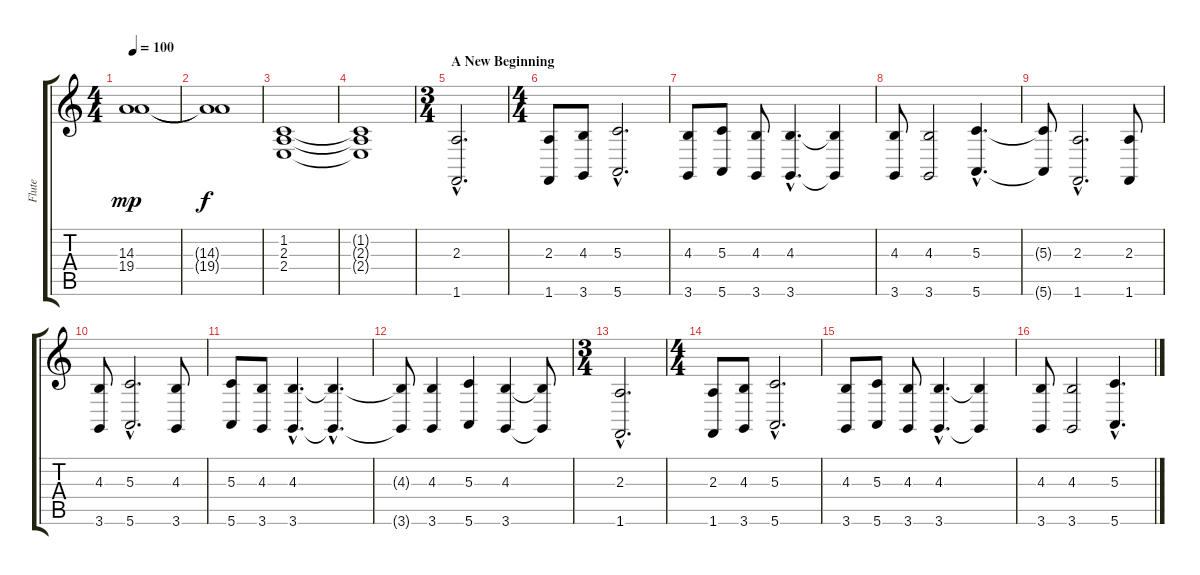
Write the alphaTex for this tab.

\track ("Flute" "Flute") {instrument flute}
\staff {score tabs}
\tuning (E4 B3 G3 D3 A2 E2) {hide}
\ts (4 4)
\tempo 100
\clef g2
\ks c
(14.3 19.4).1{dy mp} |
(14.3{t} 19.4{t}).1{dy f} |
(1.2 2.3 2.4).1{volume 2} |
(1.2{t} 2.3{t} 2.4{t}).1 |
\ts (3 4)
\section ("" "A New Beginning")
(2.3{hac} 1.6{hac}).2{d volume 14} |
\ts (4 4)
(2.3 1.6).8 (4.3 3.6).8 (5.3{hac} 5.6{hac}).2{d} |
(4.3 3.6).8 (5.3 5.6).8 (4.3 3.6).8 (4.3{hac} 3.6{hac}).4{d} (4.3{t} 3.6{t}).4 |
(4.3 3.6).8 (4.3 3.6).2 (5.3{hac} 5.6{hac}).4{d} |
(5.3{t} 5.6{t}).8 (2.3{hac} 1.6{hac}).2{d} (2.3 1.6).8 |
(4.3 3.6).8 (5.3{hac} 5.6{hac}).2{d} (4.3 3.6).8 |
(5.3 5.6).8 (4.3 3.6).8 (4.3{hac} 3.6{hac}).4{d} (4.3{hac t} 3.6{hac t}).4{d} |
(4.3{t} 3.6{t}).8 (4.3 3.6).4 (5.3 5.6).4 (4.3 3.6).4 (4.3{t} 3.6{t}).8 |
\ts (3 4)
(2.3{hac} 1.6{hac}).2{d volume 14} |
\ts (4 4)
(2.3 1.6).8 (4.3 3.6).8 (5.3{hac} 5.6{hac}).2{d} |
(4.3 3.6).8 (5.3 5.6).8 (4.3 3.6).8 (4.3{hac} 3.6{hac}).4{d} (4.3{t} 3.6{t}).4 |
(4.3 3.6).8 (4.3 3.6).2 (5.3{hac} 5.6{hac}).4{d}
